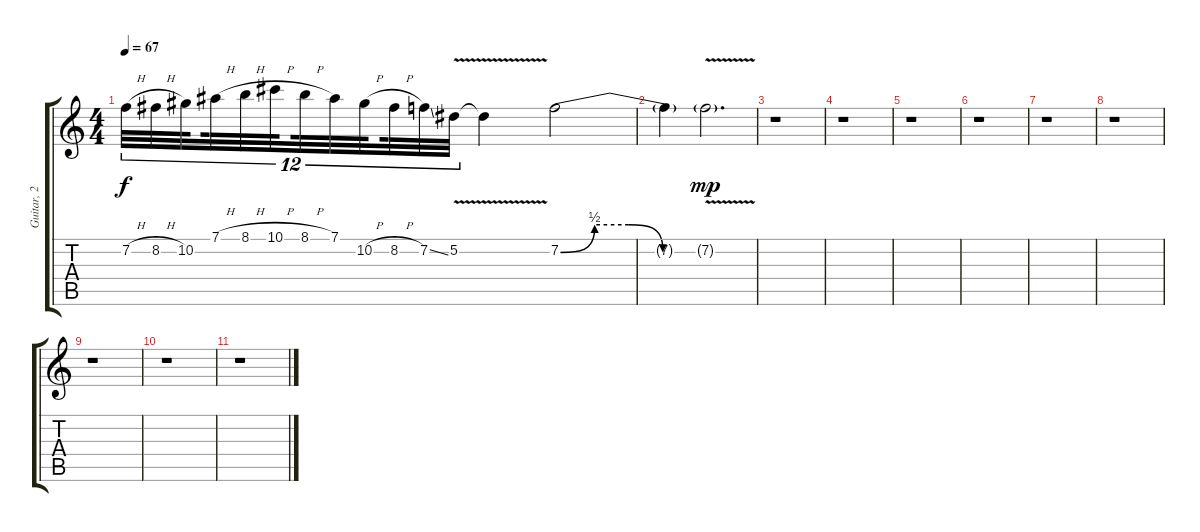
\track ("Guitar, 2" "Guitar, 2") {instrument overdrivenguitar}
\staff {score tabs}
\tuning (Eb4 Bb3 Gb3 Db3 Ab2 Eb2) {hide}
\ts (4 4)
\tempo 67
\clef g2
\ks c
7.2{h}.32{tu (12 8) dy f} 8.2{h}.32{tu (12 8)} 10.2.32{tu (12 8) beam splitsecondary} 7.1{h}.32{tu (12 8)} 8.1{h}.32{tu (12 8)} 10.1{h}.32{tu (12 8) beam splitsecondary} 8.1{h}.32{tu (12 8)} 7.1.32{tu (12 8)} 10.2{h}.32{tu (12 8) beam splitsecondary} 8.2{h}.32{tu (12 8)} 7.2{ss}.32{tu (12 8)} 5.2{v}.32{tu (12 8)} 5.2{t}.4 7.2{be (custom 0 0 15 2 30 2 45 0 60 0)}.2 |
7.2{t}.4 7.2{v g}.2{d dy mp} |
r.1 |
r.1 |
r.1 |
r.1 |
r.1 |
r.1 |
r.1 |
r.1 |
r.1
